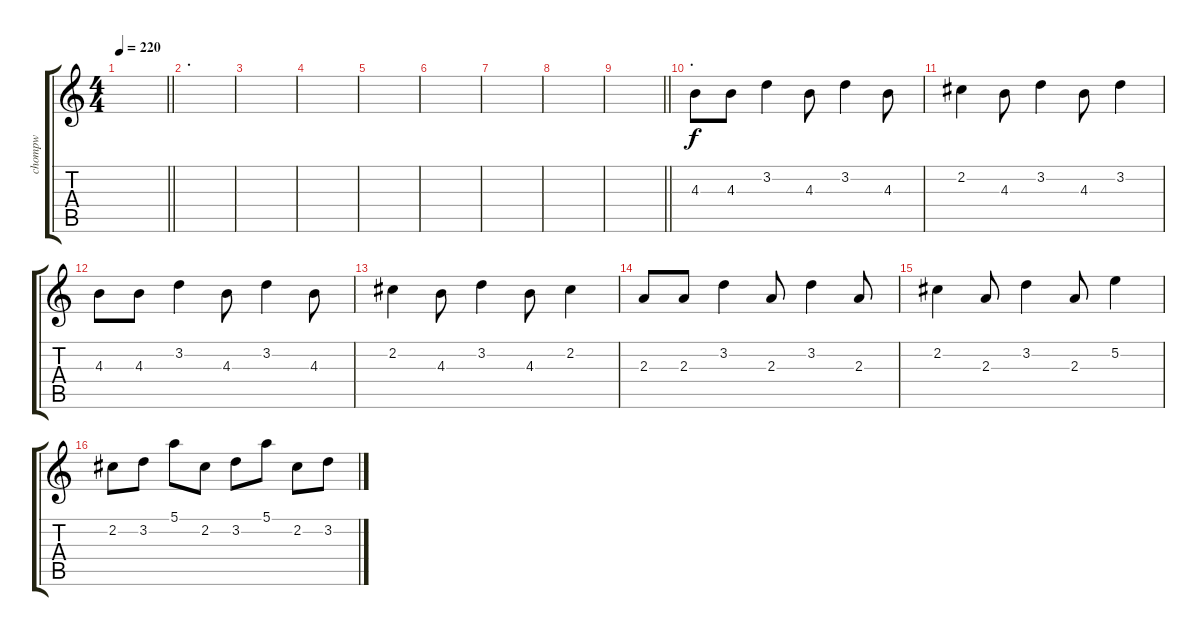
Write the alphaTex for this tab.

\track ("chompw" "chompw") {instrument distortionguitar}
\staff {score tabs}
\tuning (E4 B3 G3 D3 A2 E2) {hide}
\ts (4 4)
\tempo 220
\clef g2
\barLineRight lightlight
\ks c
|
\section ("" ".")
|
|
|
|
|
|
|
\barLineRight lightlight
|
\section ("" ".")
4.3.8 4.3.8 3.2.4 4.3.8 3.2.4 4.3.8 |
2.2.4 4.3.8 3.2.4 4.3.8 3.2.4 |
4.3.8 4.3.8 3.2.4 4.3.8 3.2.4 4.3.8 |
2.2.4 4.3.8 3.2.4 4.3.8 2.2.4 |
2.3.8 2.3.8 3.2.4 2.3.8 3.2.4 2.3.8 |
2.2.4 2.3.8 3.2.4 2.3.8 5.2.4 |
2.2.8 3.2.8 5.1.8 2.2.8 3.2.8 5.1.8 2.2.8 3.2.8
